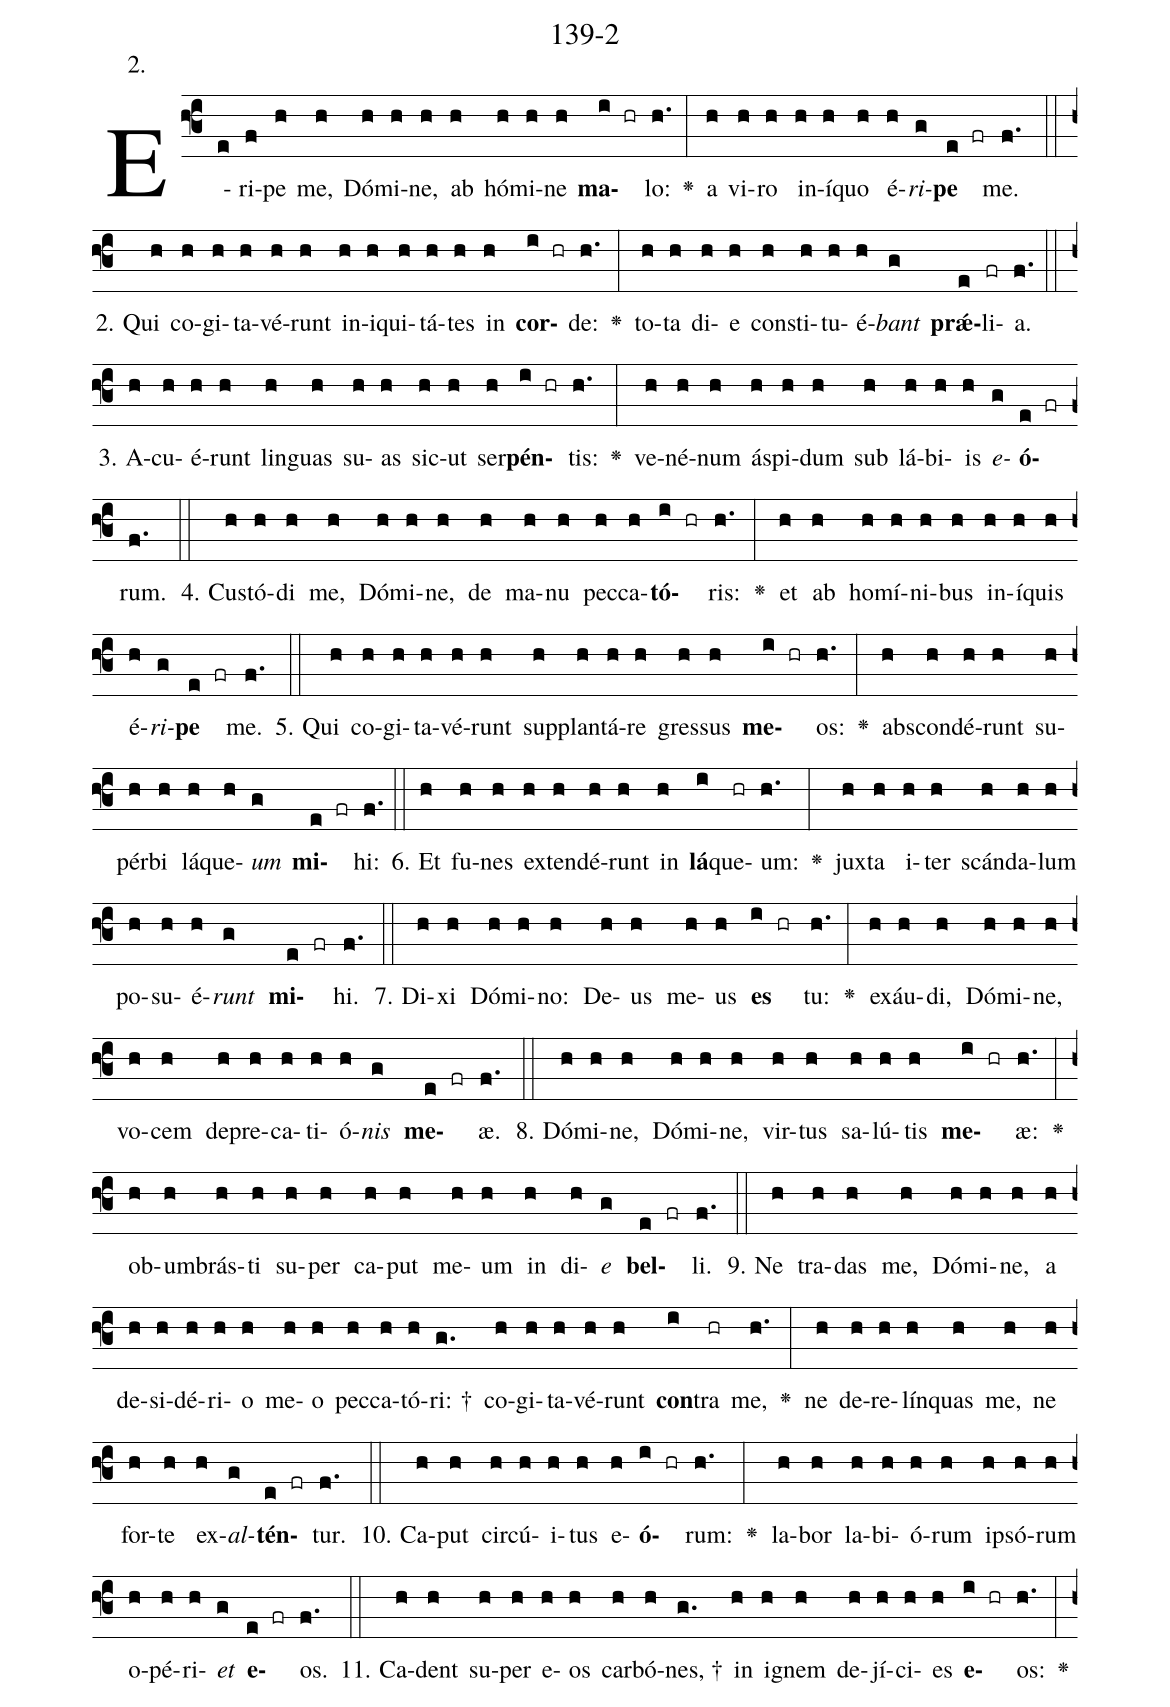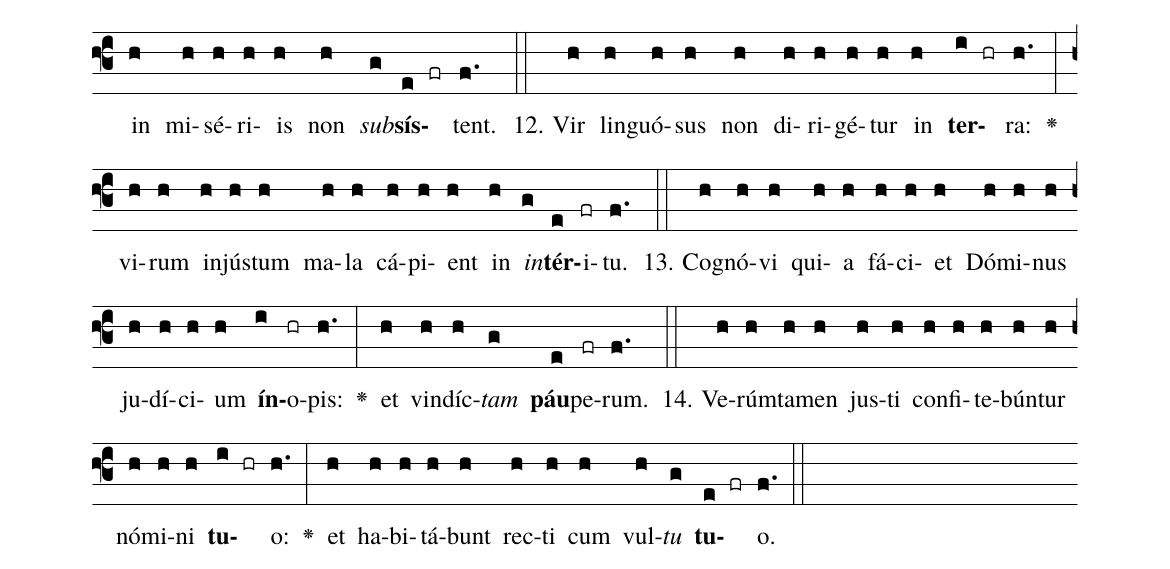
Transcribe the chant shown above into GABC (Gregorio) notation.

name: 139-2;
annotation: 2.;
%%
(f3)E(e)ri(f)pe(h) me,(h) Dó(h)mi(h)ne,(h) ab(h) hó(h)mi(h)ne(h) <b>ma</b>(i hr)lo:(h.) <v>\greheightstar</v>(:) a(h) vi(h)ro(h) in(h)í(h)quo(h) é(h)<i>ri</i>(g)<b>pe</b>(e fr) me.(f.) (::)
2. Qui(h) co(h)gi(h)ta(h)vé(h)runt(h) in(h)i(h)qui(h)tá(h)tes(h) in(h) <b>cor</b>(i hr)de:(h.) <v>\greheightstar</v>(:) to(h)ta(h) di(h)e(h) con(h)sti(h)tu(h)é(h)<i>bant</i>(g) <b>prǽ</b>(e)li(fr)a.(f.) (::)
3. A(h)cu(h)é(h)runt(h) lin(h)guas(h) su(h)as(h) sic(h)ut(h) ser(h)<b>pén</b>(i hr)tis:(h.) <v>\greheightstar</v>(:) ve(h)né(h)num(h) ás(h)pi(h)dum(h) sub(h) lá(h)bi(h)is(h) <i>e</i>(g)<b>ó</b>(e fr)rum.(f.) (::)
4. Cus(h)tó(h)di(h) me,(h) Dó(h)mi(h)ne,(h) de(h) ma(h)nu(h) pec(h)ca(h)<b>tó</b>(i hr)ris:(h.) <v>\greheightstar</v>(:) et(h) ab(h) ho(h)mí(h)ni(h)bus(h) in(h)í(h)quis(h) é(h)<i>ri</i>(g)<b>pe</b>(e fr) me.(f.) (::)
5. Qui(h) co(h)gi(h)ta(h)vé(h)runt(h) sup(h)plan(h)tá(h)re(h) gres(h)sus(h) <b>me</b>(i hr)os:(h.) <v>\greheightstar</v>(:) abs(h)con(h)dé(h)runt(h) su(h)pér(h)bi(h) lá(h)que(h)<i>um</i>(g) <b>mi</b>(e fr)hi:(f.) (::)
6. Et(h) fu(h)nes(h) ex(h)ten(h)dé(h)runt(h) in(h) <b>lá</b>(i)que(hr)um:(h.) <v>\greheightstar</v>(:) jux(h)ta(h) i(h)ter(h) scán(h)da(h)lum(h) po(h)su(h)é(h)<i>runt</i>(g) <b>mi</b>(e fr)hi.(f.) (::)
7. Di(h)xi(h) Dó(h)mi(h)no:(h) De(h)us(h) me(h)us(h) <b>es</b>(i hr) tu:(h.) <v>\greheightstar</v>(:) ex(h)áu(h)di,(h) Dó(h)mi(h)ne,(h) vo(h)cem(h) de(h)pre(h)ca(h)ti(h)ó(h)<i>nis</i>(g) <b>me</b>(e fr)æ.(f.) (::)
8. Dó(h)mi(h)ne,(h) Dó(h)mi(h)ne,(h) vir(h)tus(h) sa(h)lú(h)tis(h) <b>me</b>(i hr)æ:(h.) <v>\greheightstar</v>(:) ob(h)um(h)brás(h)ti(h) su(h)per(h) ca(h)put(h) me(h)um(h) in(h) di(h)<i>e</i>(g) <b>bel</b>(e fr)li.(f.) (::)
9. Ne(h) tra(h)das(h) me,(h) Dó(h)mi(h)ne,(h) a(h) de(h)si(h)dé(h)ri(h)o(h) me(h)o(h) pec(h)ca(h)tó(h)ri: †(g.) co(h)gi(h)ta(h)vé(h)runt(h) <b>con</b>(i)tra(hr) me,(h.) <v>\greheightstar</v>(:) ne(h) de(h)re(h)lín(h)quas(h) me,(h) ne(h) for(h)te(h) ex(h)<i>al</i>(g)<b>tén</b>(e fr)tur.(f.) (::)
10. Ca(h)put(h) cir(h)cú(h)i(h)tus(h) e(h)<b>ó</b>(i hr)rum:(h.) <v>\greheightstar</v>(:) la(h)bor(h) la(h)bi(h)ó(h)rum(h) ip(h)só(h)rum(h) o(h)pé(h)ri(h)<i>et</i>(g) <b>e</b>(e fr)os.(f.) (::)
11. Ca(h)dent(h) su(h)per(h) e(h)os(h) car(h)bó(h)nes, †(g.) in(h) i(h)gnem(h) de(h)jí(h)ci(h)es(h) <b>e</b>(i hr)os:(h.) <v>\greheightstar</v>(:) in(h) mi(h)sé(h)ri(h)is(h) non(h) <i>sub</i>(g)<b>sís</b>(e fr)tent.(f.) (::)
12. Vir(h) lin(h)guó(h)sus(h) non(h) di(h)ri(h)gé(h)tur(h) in(h) <b>ter</b>(i hr)ra:(h.) <v>\greheightstar</v>(:) vi(h)rum(h) in(h)jús(h)tum(h) ma(h)la(h) cá(h)pi(h)ent(h) in(h) <i>in</i>(g)<b>tér</b>(e)i(fr)tu.(f.) (::)
13. Co(h)gnó(h)vi(h) qui(h)a(h) fá(h)ci(h)et(h) Dó(h)mi(h)nus(h) ju(h)dí(h)ci(h)um(h) <b>ín</b>(i)o(hr)pis:(h.) <v>\greheightstar</v>(:) et(h) vin(h)díc(h)<i>tam</i>(g) <b>páu</b>(e)pe(fr)rum.(f.) (::)
14. Ve(h)rúm(h)ta(h)men(h) jus(h)ti(h) con(h)fi(h)te(h)bún(h)tur(h) nó(h)mi(h)ni(h) <b>tu</b>(i hr)o:(h.) <v>\greheightstar</v>(:) et(h) ha(h)bi(h)tá(h)bunt(h) rec(h)ti(h) cum(h) vul(h)<i>tu</i>(g) <b>tu</b>(e fr)o.(f.) (::)
